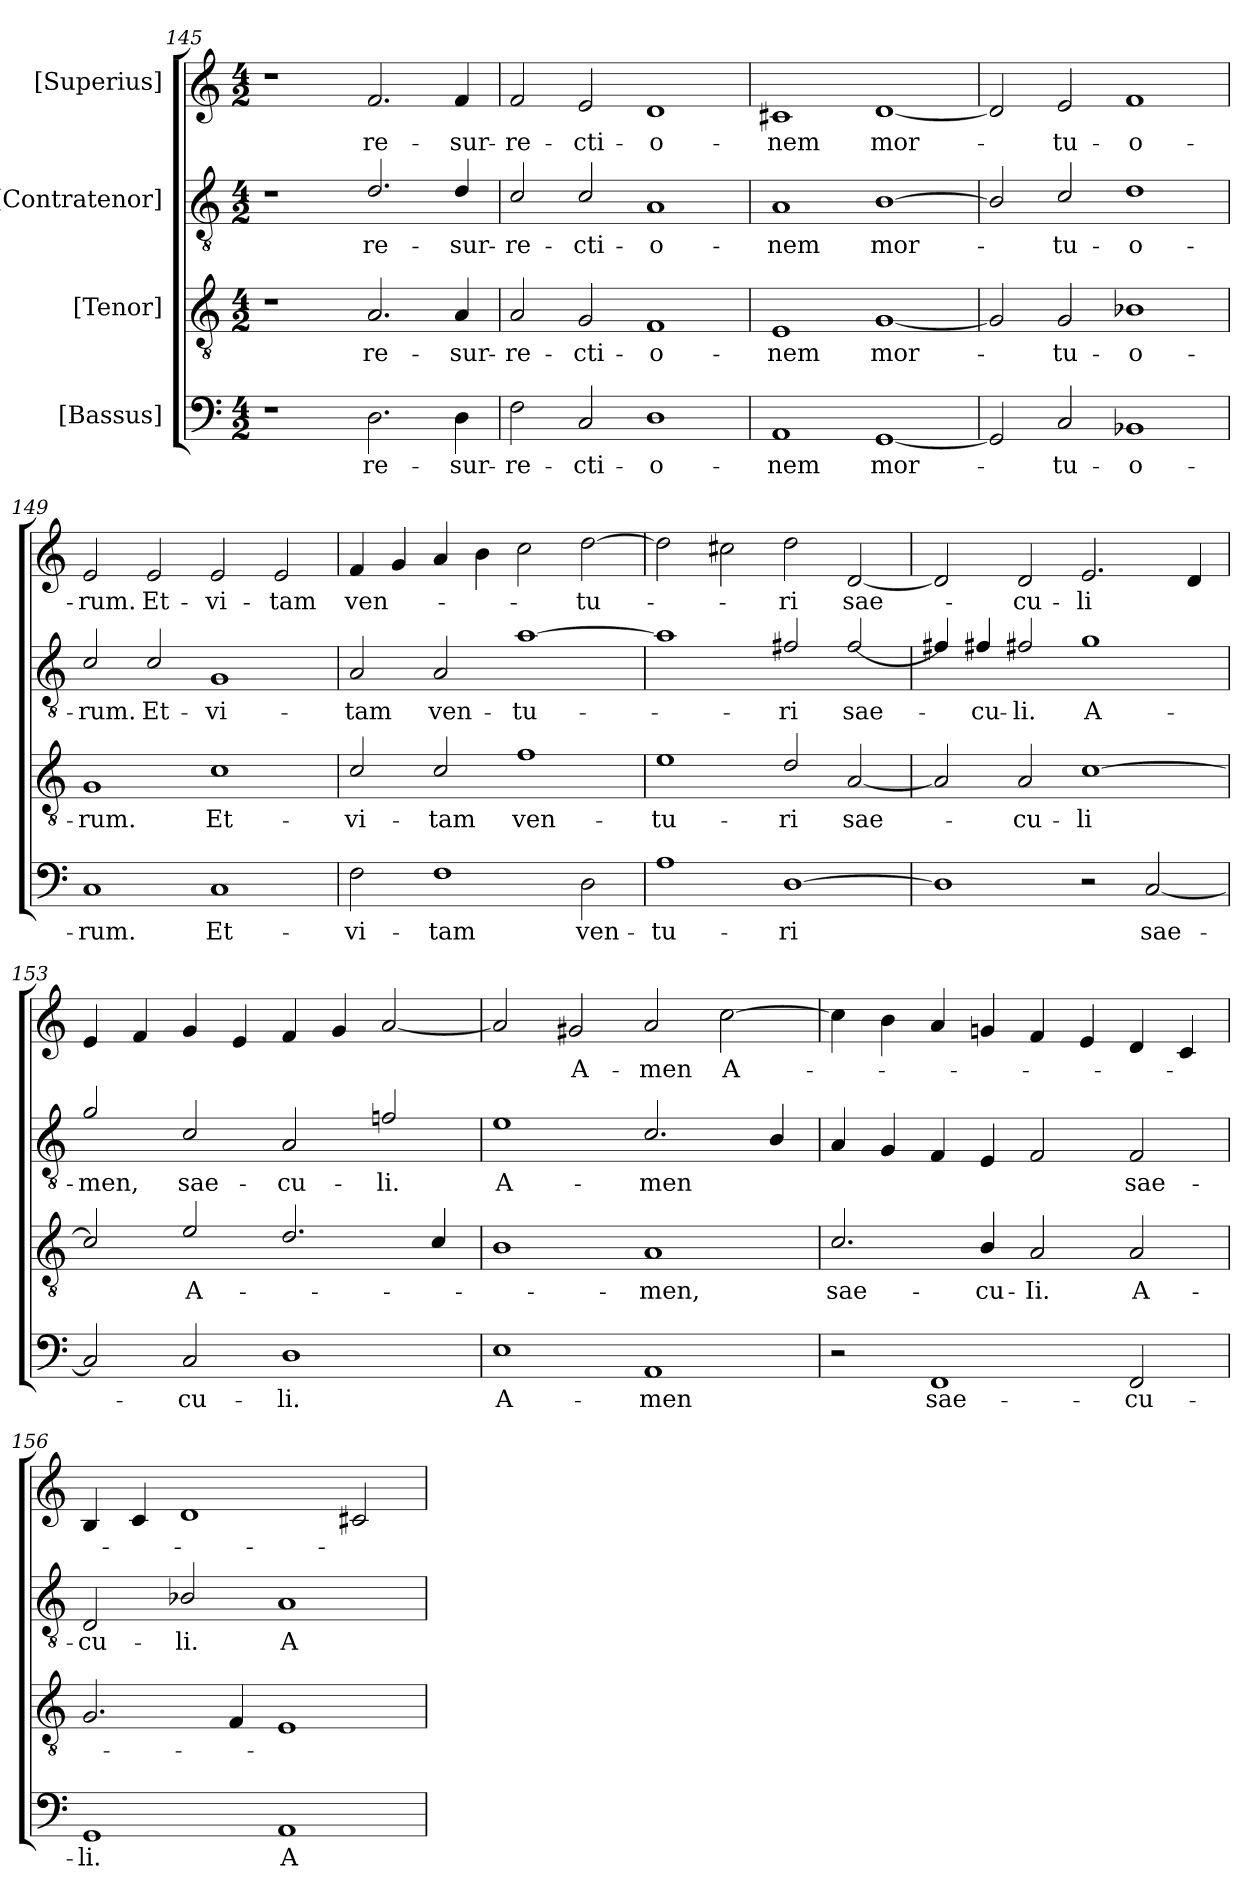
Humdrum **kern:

**kern	**text	**kern	**text	**kern	**text	**kern	**text
*part4	*part4	*part3	*part3	*part2	*part2	*part1	*part1
*staff4	*staff4	*staff3	*staff3	*staff2	*staff2	*staff1	*staff1
*I"[Bassus]	*	*I"[Tenor]	*	*I"[Contratenor]	*	*I"[Superius]	*
*clefF4	*	*clefGv2	*	*clefGv2	*	*clefG2	*
*k[]	*	*k[]	*	*k[]	*	*k[]	*
*M4/2	*	*M4/2	*	*M4/2	*	*M4/2	*
=145	=145	=145	=145	=145	=145	=145	=145
1r	.	1r	.	1r	.	1r	.
2.D\	re-	2.A/	re-	2.d/	re-	2.f/	re-
4D\	-sur-	4A/	-sur-	4d/	-sur-	4f/	-sur-
=146	=146	=146	=146	=146	=146	=146	=146
2F\	-re-	2A/	-re-	2c/	-re-	2f/	-re-
2C/	-cti-	2G/	-cti-	2c/	-cti-	2e/	-cti-
1D\	-o-	1F/	-o-	1A/	-o-	1d/	-o-
=147	=147	=147	=147	=147	=147	=147	=147
1AA/	-nem	1E/	-nem	1A/	-nem	1c#X/	-nem
[1GG/	mor-	[1G/	mor-	[1B\	mor-	[1d/	mor-
=148	=148	=148	=148	=148	=148	=148	=148
2GG/]	.	2G/]	.	2B/]	.	2d/]	.
2C/	-tu-	2G/	-tu-	2c/	-tu-	2e/	-tu-
1BB-X/	-o-	1B-X\	-o-	1d\	-o-	1f/	-o-
=149	=149	=149	=149	=149	=149	=149	=149
1C/	-rum.	1G/	-rum.	2c/	-rum.	2e/	-rum.
.	.	.	.	2c/	Et-	2e/	Et-
1C/	Et-	1c\	Et-	1G/	vi-	2e/	vi-
.	.	.	.	.	.	2e/	-tam
=150	=150	=150	=150	=150	=150	=150	=150
2F\	vi-	2c/	vi-	2A/	-tam	4f/	ven-
.	.	.	.	.	.	4g/	.
1F\	-tam	2c/	-tam	2A/	ven-	4a/	.
.	.	.	.	.	.	4b\	.
.	.	1f\	ven-	[1a\	-tu-	2cc\	.
2D\	ven-	.	.	.	.	[2dd\	-tu-
=151	=151	=151	=151	=151	=151	=151	=151
1A\	-tu-	1e\	-tu-	1a\]	.	2dd\]	.
.	.	.	.	.	.	2cc#X\	.
[1D\	-ri	2d/	-ri	2f#X/	-ri	2dd\	-ri
.	.	[2A/	sae­-	[2f#/	sae-	[2d/	sae­-
=152	=152	=152	=152	=152	=152	=152	=152
1D\]	.	2A/]	.	4f#X/]	.	2d/]	.
.	.	.	.	4f#X/	-cu-	.	.
.	.	2A/	-cu-	2f#X/	-li.	2d/	-cu-
2r	.	[1c\	-li	1g\	A-	2.e/	-li
[2C/	sae-	.	.	.	.	.	.
.	.	.	.	.	.	4d/	.
=153	=153	=153	=153	=153	=153	=153	=153
2C/]	.	2c/]	.	2g/	-men,	4e/	.
.	.	.	.	.	.	4f/	.
2C/	-cu-	2e/	A-	2c/	sae-	4g/	.
.	.	.	.	.	.	4e/	.
1D\	-li.	2.d/	.	2A/	-cu-	4f/	.
.	.	.	.	.	.	4g/	.
.	.	.	.	2fn/	-li.	[2a/	.
.	.	4c/	.	.	.	.	.
=154	=154	=154	=154	=154	=154	=154	=154
1E\	A-	1B\	.	1e\	A-	2a/]	.
.	.	.	.	.	.	2g#X/	A-
1AA/	-men	1A/	-men,	2.c/	-men	2a/	-men
.	.	.	.	.	.	[2cc\	A-
.	.	.	.	4B/	.	.	.
=155	=155	=155	=155	=155	=155	=155	=155
2r	.	2.c/	sae-	4A/	.	4cc\]	.
.	.	.	.	4G/	.	4b\	.
1FF/	sae-	.	.	4F/	.	4a/	.
.	.	4B/	-cu-	4E/	.	4gn/	.
.	.	2A/	-Ii.	2F/	.	4f/	.
.	.	.	.	.	.	4e/	.
2FF/	-cu-	2A/	A-	2F/	sae-	4d/	.
.	.	.	.	.	.	4c/	.
=156	=156	=156	=156	=156	=156	=156	=156
1GG/	-li.	2.G/	.	2D/	-cu-	4B/	.
.	.	.	.	.	.	4c/	.
.	.	.	.	2B-X/	-li.	1d/	.
.	.	4F/	.	.	.	.	.
1AA/	A-	1E/	.	1A/	A-	.	.
.	.	.	.	.	.	2c#X/	.
=	=	=	=	=	=	=	=
*-	*-	*-	*-	*-	*-	*-	*-
